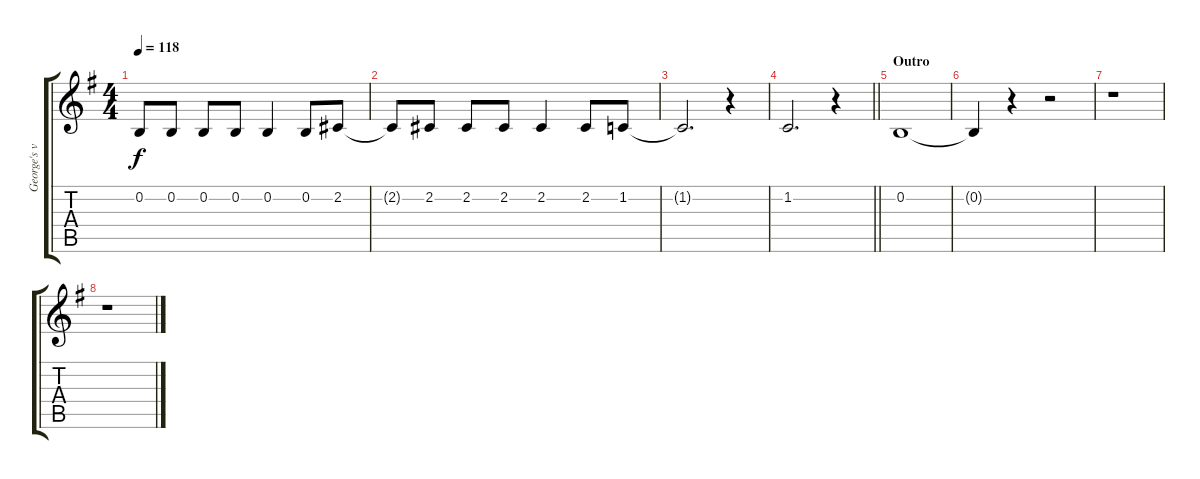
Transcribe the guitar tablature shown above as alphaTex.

\track ("George's vocals" "George's v") {instrument tenorsax}
\staff {score tabs}
\tuning (E4 B3 G3 D3 A2 E2) {hide}
\ts (4 4)
\tempo 118
\clef g2
\ks g
0.2{t}.8{dy f} 0.2.8 0.2.8 0.2.8 0.2.4 0.2.8 2.2.8 |
2.2{t}.8 2.2.8 2.2.8 2.2.8 2.2.4 2.2.8 1.2.8 |
1.2{t}.2{d} r.4 |
\barLineRight lightlight
1.2.2{d} r.4 |
\section ("" "Outro")
0.2.1 |
0.2{t}.4 r.4 r.2 |
r.1 |
r.1
